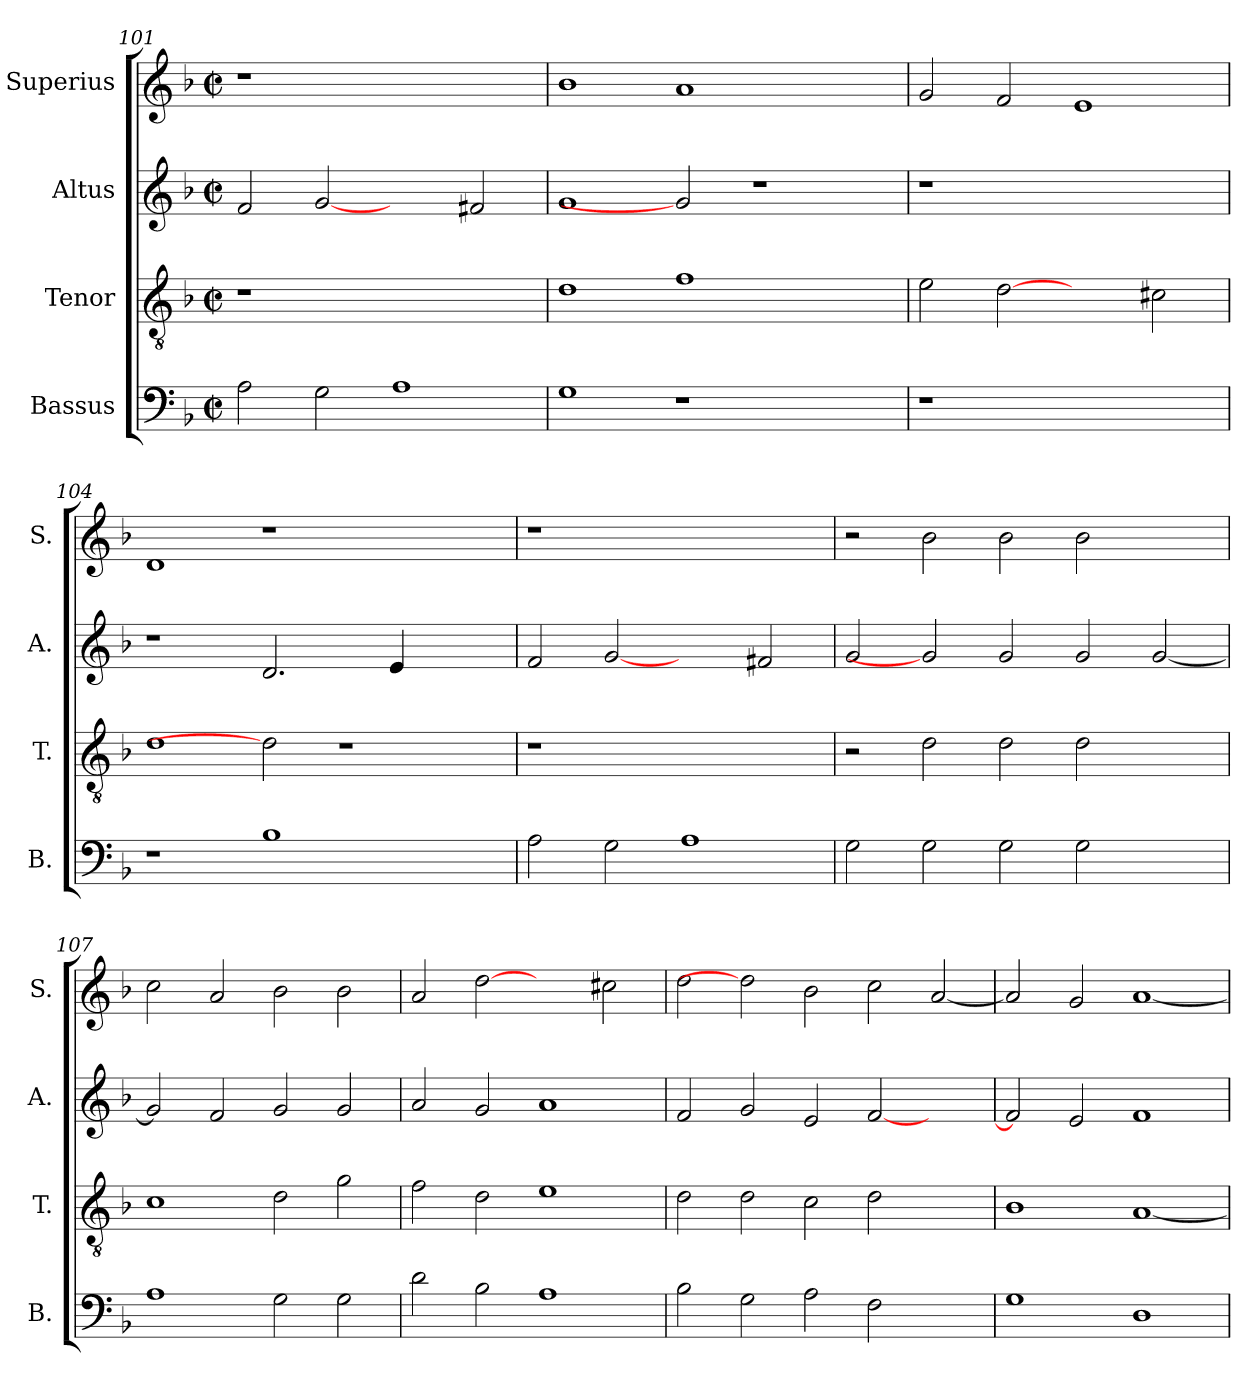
**kern	**kern	**kern	**kern
*part4	*part3	*part2	*part1
*staff4	*staff3	*staff2	*staff1
*I"Bassus	*I"Tenor	*I"Altus	*I"Superius
*I'B.	*I'T.	*I'A.	*I'S.
*clefF4	*clefGv2	*clefG2	*clefG2
*	*ITrd7c12	*	*
*k[b-]	*k[b-]	*k[b-]	*k[b-]
*F:	*F:	*F:	*F:
*M2/2	*M2/2	*M2/2	*M2/2
*met(c|)	*met(c|)	*met(c|)	*met(c|)
=101	=101	=101	=101
!	!LO:N:vis=1	!	!LO:N:vis=1
2Ai\	1r	2fi/	1r
2Gi\	.	[2gi	.
1Ai	1ryy	2ryy	1ryy
.	.	2f#Xi/	.
!!LO:PB:g=z
=102	=102	=102	=102
1Gi	1Di	1gi	1b-i
1r	1Fi	2gi]	1ai
.	.	1r	.
2ryy	2ryy	.	2ryy
=103	=103	=103	=103
!LO:N:vis=1	!	!LO:N:vis=1	!
1r	2Ei\	1r	2gi/
.	[2Di	.	2fi/
1ryy	2ryy	1ryy	1ei
.	2C#Xi\	.	.
=104	=104	=104	=104
1r	1Di	1r	1di
1B-i	2Di]	2.di/	1r
.	1r	.	.
.	.	4ei/	.
2ryy	.	2ryy	2ryy
=105	=105	=105	=105
!	!LO:N:vis=1	!	!LO:N:vis=1
2Ai\	1r	2fi/	1r
2Gi\	.	[2gi	.
1Ai	1ryy	2ryy	1ryy
.	.	2f#Xi/	.
=106	=106	=106	=106
2Gi\	2r	2gi/	2r
2Gi\	2Di\	2gi]	2b-i\
2Gi\	2Di\	2gi/	2b-i\
2Gi\	2Di\	2gi/	2b-i\
2ryy	2ryy	[<2gi/	2ryy
!!LO:LB:g=z
=107	=107	=107	=107
1Ai	1Ci	2gi/]	2cci\
.	.	2fi/	2ai/
2Gi\	2Di\	2gi/	2b-i\
2Gi\	2Gi\	2gi/	2b-i\
=108	=108	=108	=108
2di\	2Fi\	2ai/	2ai/
2B-i\	2Di\	2gi/	[2ddi
1Ai	1Ei	1ai	2ryy
.	.	.	2cc#Xi\
=109	=109	=109	=109
2B-i\	2Di\	2fi/	2ddi\
2Gi\	2Di\	2gi/	2ddi]
2Ai\	2Ci\	2ei/	2b-i\
2Fi\	2Di\	[<2fi/	2cci\
2ryy	2ryy	2ryy	[<2ai/
=110	=110	=110	=110
1Gi	1BB-i	2fi/]	2ai/]
.	.	2ei/	2gi/
1Di	[<1AAi	1fi	[<1ai
=	=	=	=
*-	*-	*-	*-
